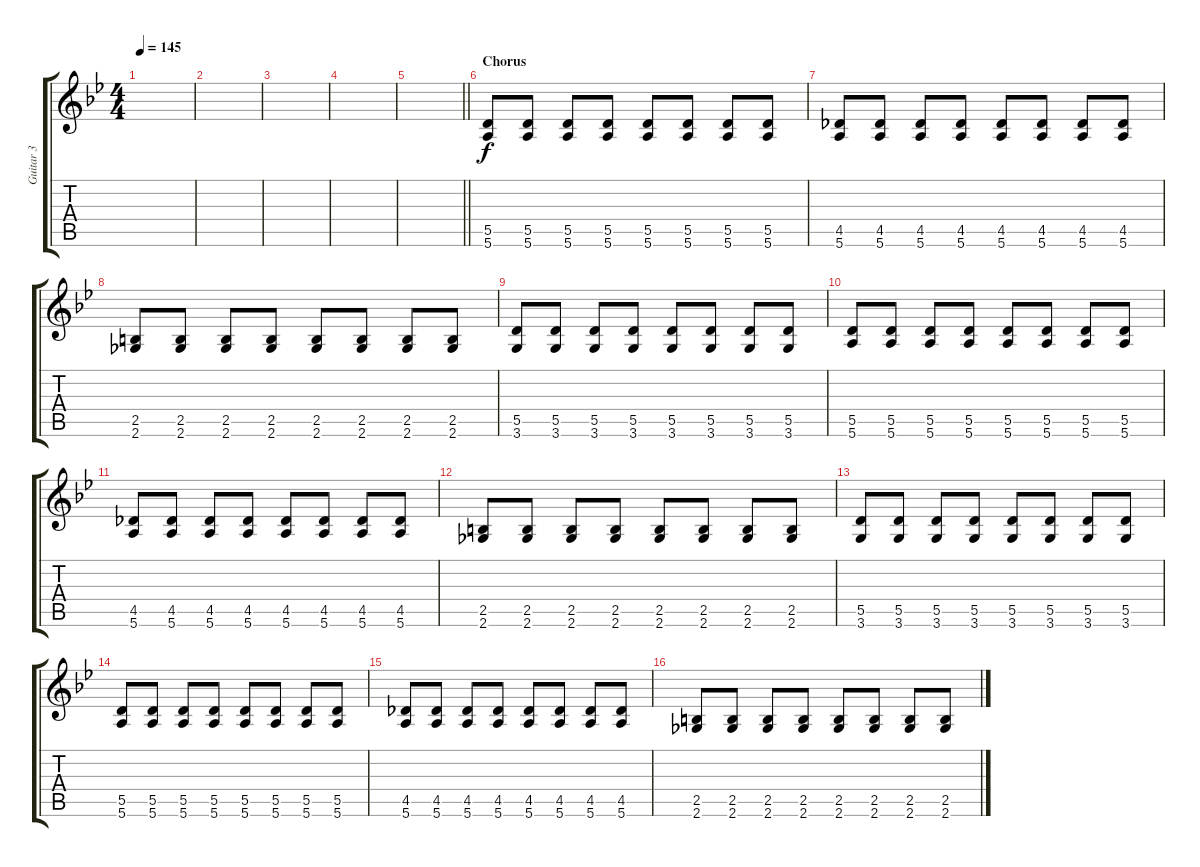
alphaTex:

\track ("Guitar 3" "Guitar 3") {instrument overdrivenguitar}
\staff {score tabs}
\tuning (E4 B3 G3 D3 A2 E2) {hide}
\ts (4 4)
\tempo 145
\clef g2
\ks bb
|
|
|
|
\barLineRight lightlight
|
\section ("" "Chorus")
(5.5 5.6).8 (5.5 5.6).8 (5.5 5.6).8 (5.5 5.6).8 (5.5 5.6).8 (5.5 5.6).8 (5.5 5.6).8 (5.5 5.6).8 |
(4.5 5.6).8 (4.5 5.6).8 (4.5 5.6).8 (4.5 5.6).8 (4.5 5.6).8 (4.5 5.6).8 (4.5 5.6).8 (4.5 5.6).8 |
(2.5 2.6).8 (2.5 2.6).8 (2.5 2.6).8 (2.5 2.6).8 (2.5 2.6).8 (2.5 2.6).8 (2.5 2.6).8 (2.5 2.6).8 |
(5.5 3.6).8 (5.5 3.6).8 (5.5 3.6).8 (5.5 3.6).8 (5.5 3.6).8 (5.5 3.6).8 (5.5 3.6).8 (5.5 3.6).8 |
(5.5 5.6).8 (5.5 5.6).8 (5.5 5.6).8 (5.5 5.6).8 (5.5 5.6).8 (5.5 5.6).8 (5.5 5.6).8 (5.5 5.6).8 |
(4.5 5.6).8 (4.5 5.6).8 (4.5 5.6).8 (4.5 5.6).8 (4.5 5.6).8 (4.5 5.6).8 (4.5 5.6).8 (4.5 5.6).8 |
(2.5 2.6).8 (2.5 2.6).8 (2.5 2.6).8 (2.5 2.6).8 (2.5 2.6).8 (2.5 2.6).8 (2.5 2.6).8 (2.5 2.6).8 |
(5.5 3.6).8 (5.5 3.6).8 (5.5 3.6).8 (5.5 3.6).8 (5.5 3.6).8 (5.5 3.6).8 (5.5 3.6).8 (5.5 3.6).8 |
(5.5 5.6).8 (5.5 5.6).8 (5.5 5.6).8 (5.5 5.6).8 (5.5 5.6).8 (5.5 5.6).8 (5.5 5.6).8 (5.5 5.6).8 |
(4.5 5.6).8 (4.5 5.6).8 (4.5 5.6).8 (4.5 5.6).8 (4.5 5.6).8 (4.5 5.6).8 (4.5 5.6).8 (4.5 5.6).8 |
(2.5 2.6).8 (2.5 2.6).8 (2.5 2.6).8 (2.5 2.6).8 (2.5 2.6).8 (2.5 2.6).8 (2.5 2.6).8 (2.5 2.6).8
